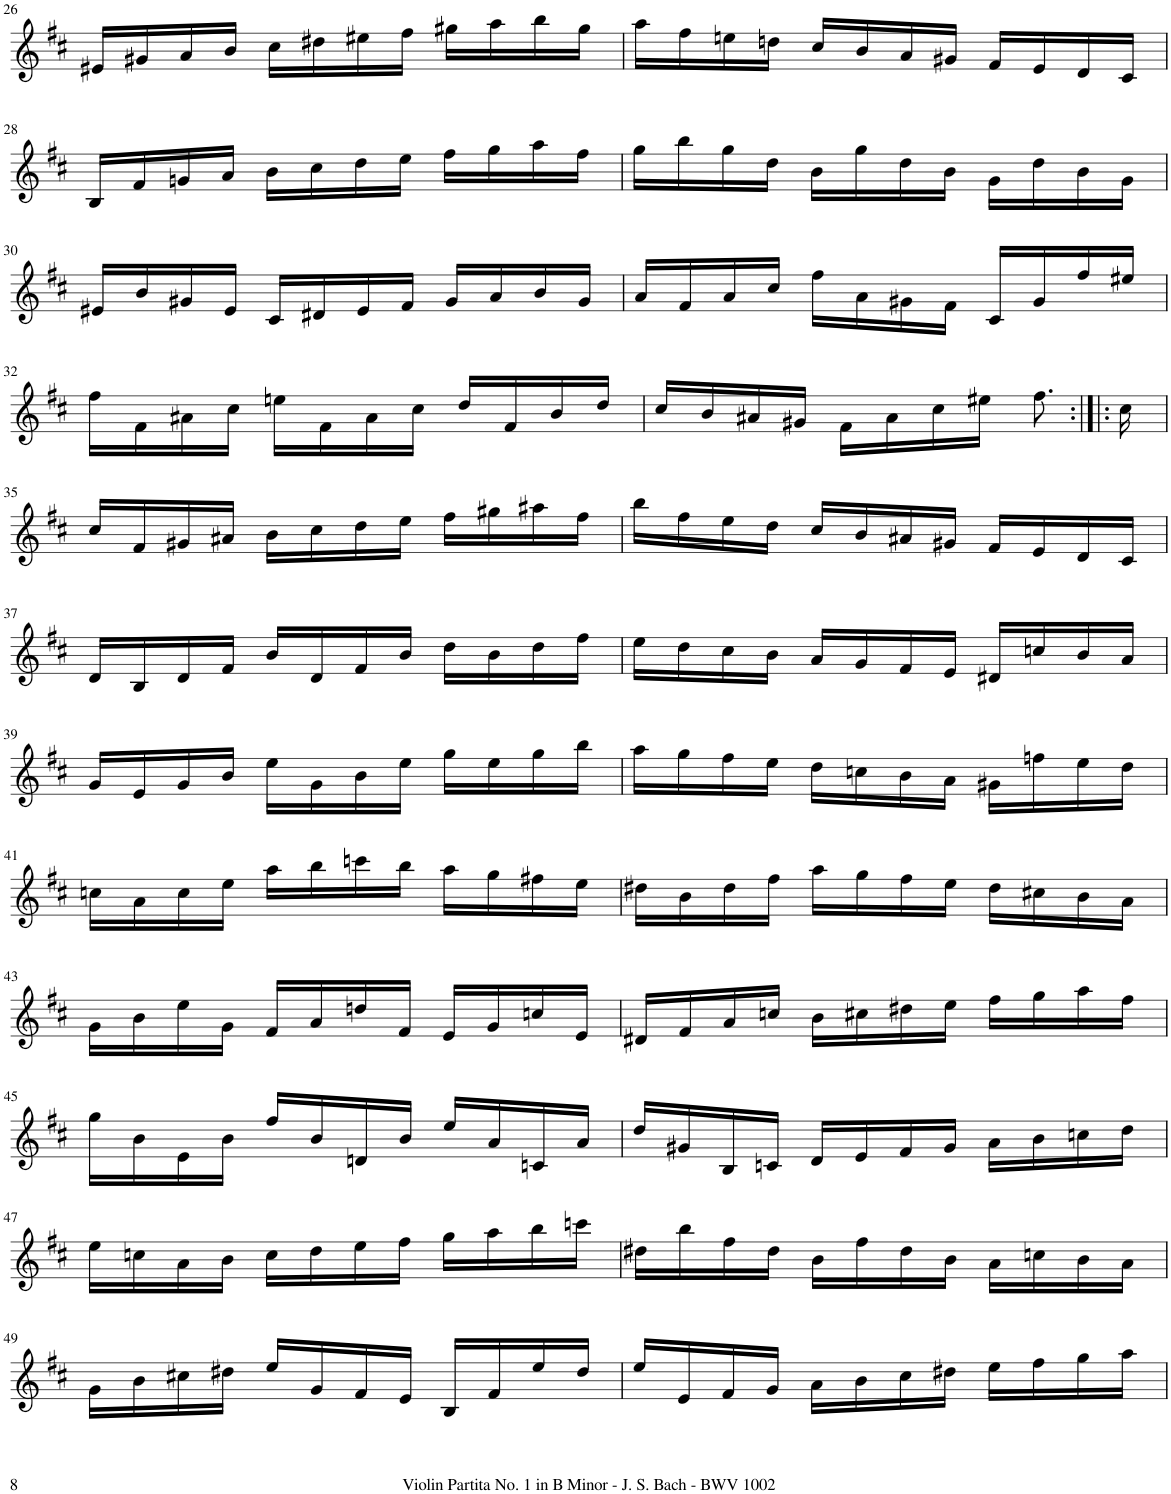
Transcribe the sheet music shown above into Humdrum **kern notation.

**kern
*part1
*staff1
*I"Violin
*I'Vln.
!!LO:PB:g=z
*clefG2
*k[f#c#]
*M3/4
=26
16e#X/LL
16g#X/
16a/
16b/JJ
16cc#\LL
16dd#X\
16ee#X\
16ff#\JJ
16gg#X\LL
16aa\
16bb\
16gg#\JJ
=27
16aa\LL
16ff#\
16een\
16ddn\JJ
16cc#/LL
16b/
16a/
16g#X/JJ
16f#/LL
16e/
16d/
16c#/JJ
!!LO:LB:g=z
=28
16B/LL
16f#/
16gn/
16a/JJ
16b\LL
16cc#\
16dd\
16ee\JJ
16ff#\LL
16gg\
16aa\
16ff#\JJ
=29
16gg\LL
16bb\
16gg\
16dd\JJ
16b\LL
16gg\
16dd\
16b\JJ
16g\LL
16dd\
16b\
16g\JJ
!!LO:LB:g=z
=30
16e#X/LL
16b/
16g#X/
16e#/JJ
16c#/LL
16d#X/
16e#/
16f#/JJ
16g#/LL
16a/
16b/
16g#/JJ
=31
16a/LL
16f#/
16a/
16cc#/JJ
16ff#\LL
16a\
16g#X\
16f#\JJ
16c#/LL
16g#/
16ff#/
16ee#X/JJ
!!LO:LB:g=z
=32
16ff#\LL
16f#\
16a#X\
16cc#\JJ
16een\LL
16f#\
16a#\
16cc#\JJ
16dd/LL
16f#/
16b/
16dd/JJ
=33
16cc#/LL
16b/
16a#X/
16g#X/JJ
16f#\LL
16a#\
16cc#\
16ee#X\JJ
8.ff#\
=34:|!|:
16cc#\
!!LO:LB:g=z
=35
16cc#/LL
16f#/
16g#X/
16a#X/JJ
16b\LL
16cc#\
16dd\
16ee\JJ
16ff#\LL
16gg#X\
16aa#X\
16ff#\JJ
=36
16bb\LL
16ff#\
16ee\
16dd\JJ
16cc#/LL
16b/
16a#X/
16g#X/JJ
16f#/LL
16e/
16d/
16c#/JJ
!!LO:LB:g=z
=37
16d/LL
16B/
16d/
16f#/JJ
16b/LL
16d/
16f#/
16b/JJ
16dd\LL
16b\
16dd\
16ff#\JJ
=38
16ee\LL
16dd\
16cc#\
16b\JJ
16a/LL
16g/
16f#/
16e/JJ
16d#X/LL
16ccn/
16b/
16a/JJ
!!LO:LB:g=z
=39
16g/LL
16e/
16g/
16b/JJ
16ee\LL
16g\
16b\
16ee\JJ
16gg\LL
16ee\
16gg\
16bb\JJ
=40
16aa\LL
16gg\
16ff#\
16ee\JJ
16dd\LL
16ccn\
16b\
16a\JJ
16g#X\LL
16ffn\
16ee\
16dd\JJ
!!LO:LB:g=z
=41
16ccn\LL
16a\
16cc\
16ee\JJ
16aa\LL
16bb\
16cccn\
16bb\JJ
16aa\LL
16gg\
16ff#X\
16ee\JJ
=42
16dd#X\LL
16b\
16dd#\
16ff#\JJ
16aa\LL
16gg\
16ff#\
16ee\JJ
16dd#\LL
16cc#X\
16b\
16a\JJ
!!LO:LB:g=z
=43
16g\LL
16b\
16ee\
16g\JJ
16f#/LL
16a/
16ddn/
16f#/JJ
16e/LL
16g/
16ccn/
16e/JJ
=44
16d#X/LL
16f#/
16a/
16ccn/JJ
16b\LL
16cc#X\
16dd#X\
16ee\JJ
16ff#\LL
16gg\
16aa\
16ff#\JJ
!!LO:LB:g=z
=45
16gg\LL
16b\
16e\
16b\JJ
16ff#/LL
16b/
16dn/
16b/JJ
16ee/LL
16a/
16cn/
16a/JJ
=46
16dd/LL
16g#X/
16B/
16cn/JJ
16d/LL
16e/
16f#/
16g#/JJ
16a\LL
16b\
16ccn\
16dd\JJ
!!LO:LB:g=z
=47
16ee\LL
16ccn\
16a\
16b\JJ
16cc\LL
16dd\
16ee\
16ff#\JJ
16gg\LL
16aa\
16bb\
16cccn\JJ
=48
16dd#X\LL
16bb\
16ff#\
16dd#\JJ
16b\LL
16ff#\
16dd#\
16b\JJ
16a\LL
16ccn\
16b\
16a\JJ
!!LO:LB:g=z
=49
16g\LL
16b\
16cc#X\
16dd#X\JJ
16ee/LL
16g/
16f#/
16e/JJ
16B/LL
16f#/
16ee/
16dd#/JJ
=50
16ee/LL
16e/
16f#/
16g/JJ
16a\LL
16b\
16cc#\
16dd#X\JJ
16ee\LL
16ff#\
16gg\
16aa\JJ
=
*-
